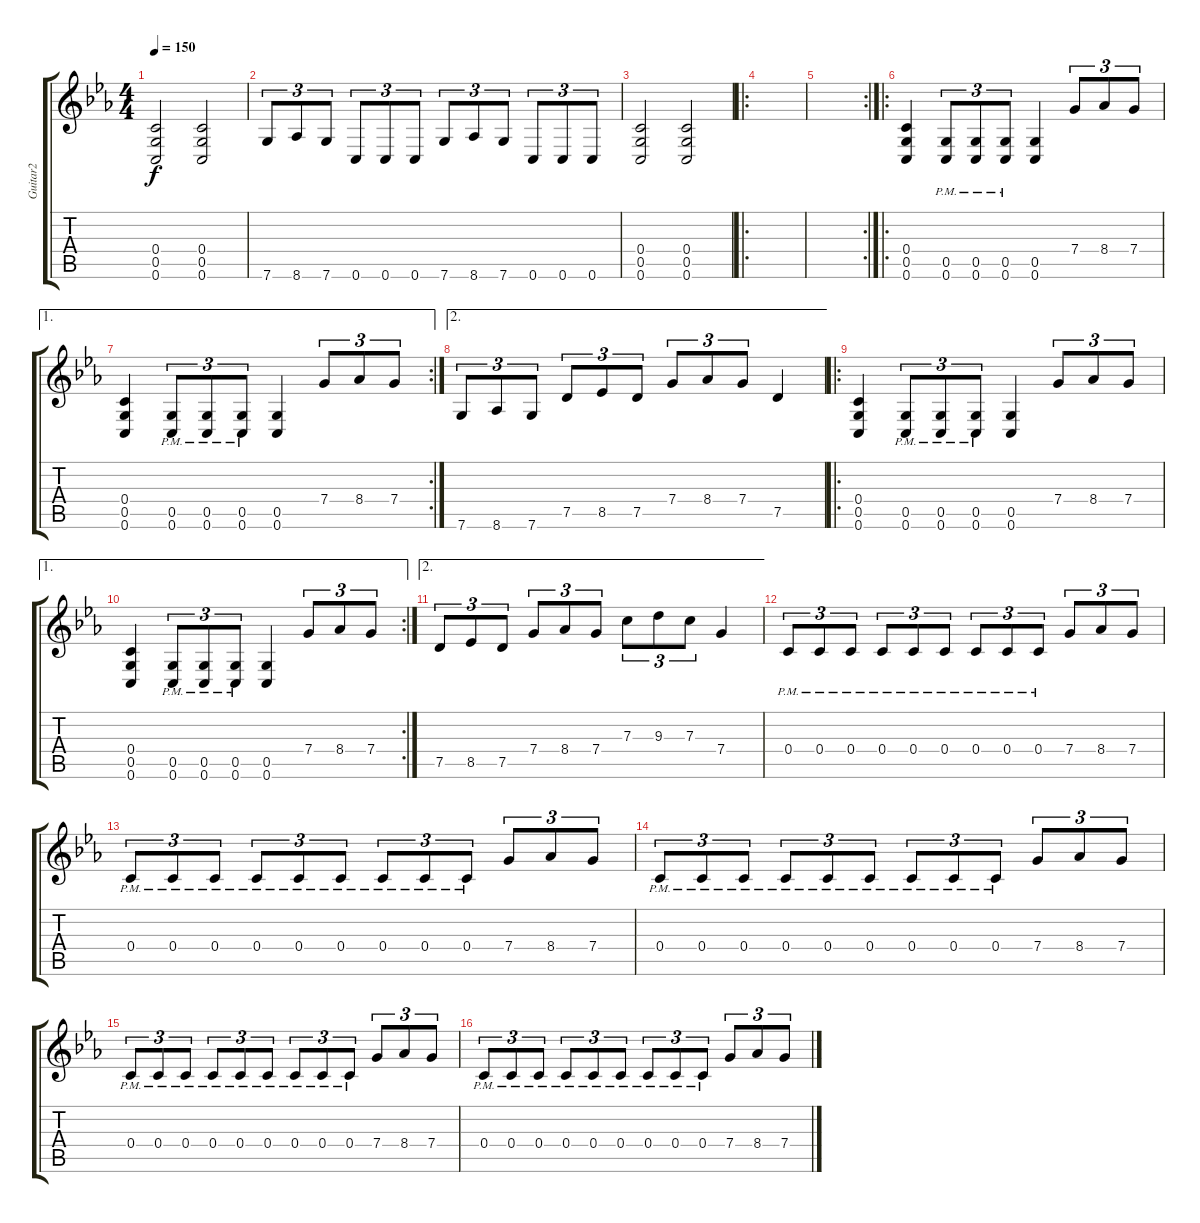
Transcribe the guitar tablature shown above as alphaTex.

\track ("Guitar2" "Guitar2") {instrument distortionguitar}
\staff {score tabs}
\tuning (D4 A3 F3 C3 G2 C2) {hide}
\ts (4 4)
\tempo 150
\clef g2
\ks cminor
(0.4 0.5 0.6).2{dy f} (0.4 0.5 0.6).2 |
7.6.8{tu (3 2)} 8.6.8{tu (3 2)} 7.6.8{tu (3 2)} 0.6.8{tu (3 2)} 0.6.8{tu (3 2)} 0.6.8{tu (3 2)} 7.6.8{tu (3 2)} 8.6.8{tu (3 2)} 7.6.8{tu (3 2)} 0.6.8{tu (3 2)} 0.6.8{tu (3 2)} 0.6.8{tu (3 2)} |
(0.4 0.5 0.6).2 (0.4 0.5 0.6).2 |
\ro
|
\rc 2
|
\ro
(0.4 0.5 0.6).4 (0.5{pm} 0.6{pm}).8{tu (3 2)} (0.5{pm} 0.6{pm}).8{tu (3 2)} (0.5{pm} 0.6{pm}).8{tu (3 2)} (0.5 0.6).4 7.4.8{tu (3 2)} 8.4.8{tu (3 2)} 7.4.8{tu (3 2)} |
\ae 1
\rc 2
(0.4 0.5 0.6).4 (0.5{pm} 0.6{pm}).8{tu (3 2)} (0.5{pm} 0.6{pm}).8{tu (3 2)} (0.5{pm} 0.6{pm}).8{tu (3 2)} (0.5 0.6).4 7.4.8{tu (3 2)} 8.4.8{tu (3 2)} 7.4.8{tu (3 2)} |
\ae 2
7.6.8{tu (3 2)} 8.6.8{tu (3 2)} 7.6.8{tu (3 2)} 7.5.8{tu (3 2)} 8.5.8{tu (3 2)} 7.5.8{tu (3 2)} 7.4.8{tu (3 2)} 8.4.8{tu (3 2)} 7.4.8{tu (3 2)} 7.5.4 |
\ro
(0.4 0.5 0.6).4 (0.5{pm} 0.6{pm}).8{tu (3 2)} (0.5{pm} 0.6{pm}).8{tu (3 2)} (0.5{pm} 0.6{pm}).8{tu (3 2)} (0.5 0.6).4 7.4.8{tu (3 2)} 8.4.8{tu (3 2)} 7.4.8{tu (3 2)} |
\ae 1
\rc 2
(0.4 0.5 0.6).4 (0.5{pm} 0.6{pm}).8{tu (3 2)} (0.5{pm} 0.6{pm}).8{tu (3 2)} (0.5{pm} 0.6{pm}).8{tu (3 2)} (0.5 0.6).4 7.4.8{tu (3 2)} 8.4.8{tu (3 2)} 7.4.8{tu (3 2)} |
\ae 2
7.5.8{tu (3 2)} 8.5.8{tu (3 2)} 7.5.8{tu (3 2)} 7.4.8{tu (3 2)} 8.4.8{tu (3 2)} 7.4.8{tu (3 2)} 7.3.8{tu (3 2)} 9.3.8{tu (3 2)} 7.3.8{tu (3 2)} 7.4.4 |
0.4{pm}.8{tu (3 2)} 0.4{pm}.8{tu (3 2)} 0.4{pm}.8{tu (3 2)} 0.4{pm}.8{tu (3 2)} 0.4{pm}.8{tu (3 2)} 0.4{pm}.8{tu (3 2)} 0.4{pm}.8{tu (3 2)} 0.4{pm}.8{tu (3 2)} 0.4{pm}.8{tu (3 2)} 7.4.8{tu (3 2)} 8.4.8{tu (3 2)} 7.4.8{tu (3 2)} |
0.4{pm}.8{tu (3 2)} 0.4{pm}.8{tu (3 2)} 0.4{pm}.8{tu (3 2)} 0.4{pm}.8{tu (3 2)} 0.4{pm}.8{tu (3 2)} 0.4{pm}.8{tu (3 2)} 0.4{pm}.8{tu (3 2)} 0.4{pm}.8{tu (3 2)} 0.4{pm}.8{tu (3 2)} 7.4.8{tu (3 2)} 8.4.8{tu (3 2)} 7.4.8{tu (3 2)} |
0.4{pm}.8{tu (3 2)} 0.4{pm}.8{tu (3 2)} 0.4{pm}.8{tu (3 2)} 0.4{pm}.8{tu (3 2)} 0.4{pm}.8{tu (3 2)} 0.4{pm}.8{tu (3 2)} 0.4{pm}.8{tu (3 2)} 0.4{pm}.8{tu (3 2)} 0.4{pm}.8{tu (3 2)} 7.4.8{tu (3 2)} 8.4.8{tu (3 2)} 7.4.8{tu (3 2)} |
0.4{pm}.8{tu (3 2)} 0.4{pm}.8{tu (3 2)} 0.4{pm}.8{tu (3 2)} 0.4{pm}.8{tu (3 2)} 0.4{pm}.8{tu (3 2)} 0.4{pm}.8{tu (3 2)} 0.4{pm}.8{tu (3 2)} 0.4{pm}.8{tu (3 2)} 0.4{pm}.8{tu (3 2)} 7.4.8{tu (3 2)} 8.4.8{tu (3 2)} 7.4.8{tu (3 2)} |
0.4{pm}.8{tu (3 2)} 0.4{pm}.8{tu (3 2)} 0.4{pm}.8{tu (3 2)} 0.4{pm}.8{tu (3 2)} 0.4{pm}.8{tu (3 2)} 0.4{pm}.8{tu (3 2)} 0.4{pm}.8{tu (3 2)} 0.4{pm}.8{tu (3 2)} 0.4{pm}.8{tu (3 2)} 7.4.8{tu (3 2)} 8.4.8{tu (3 2)} 7.4.8{tu (3 2)}
